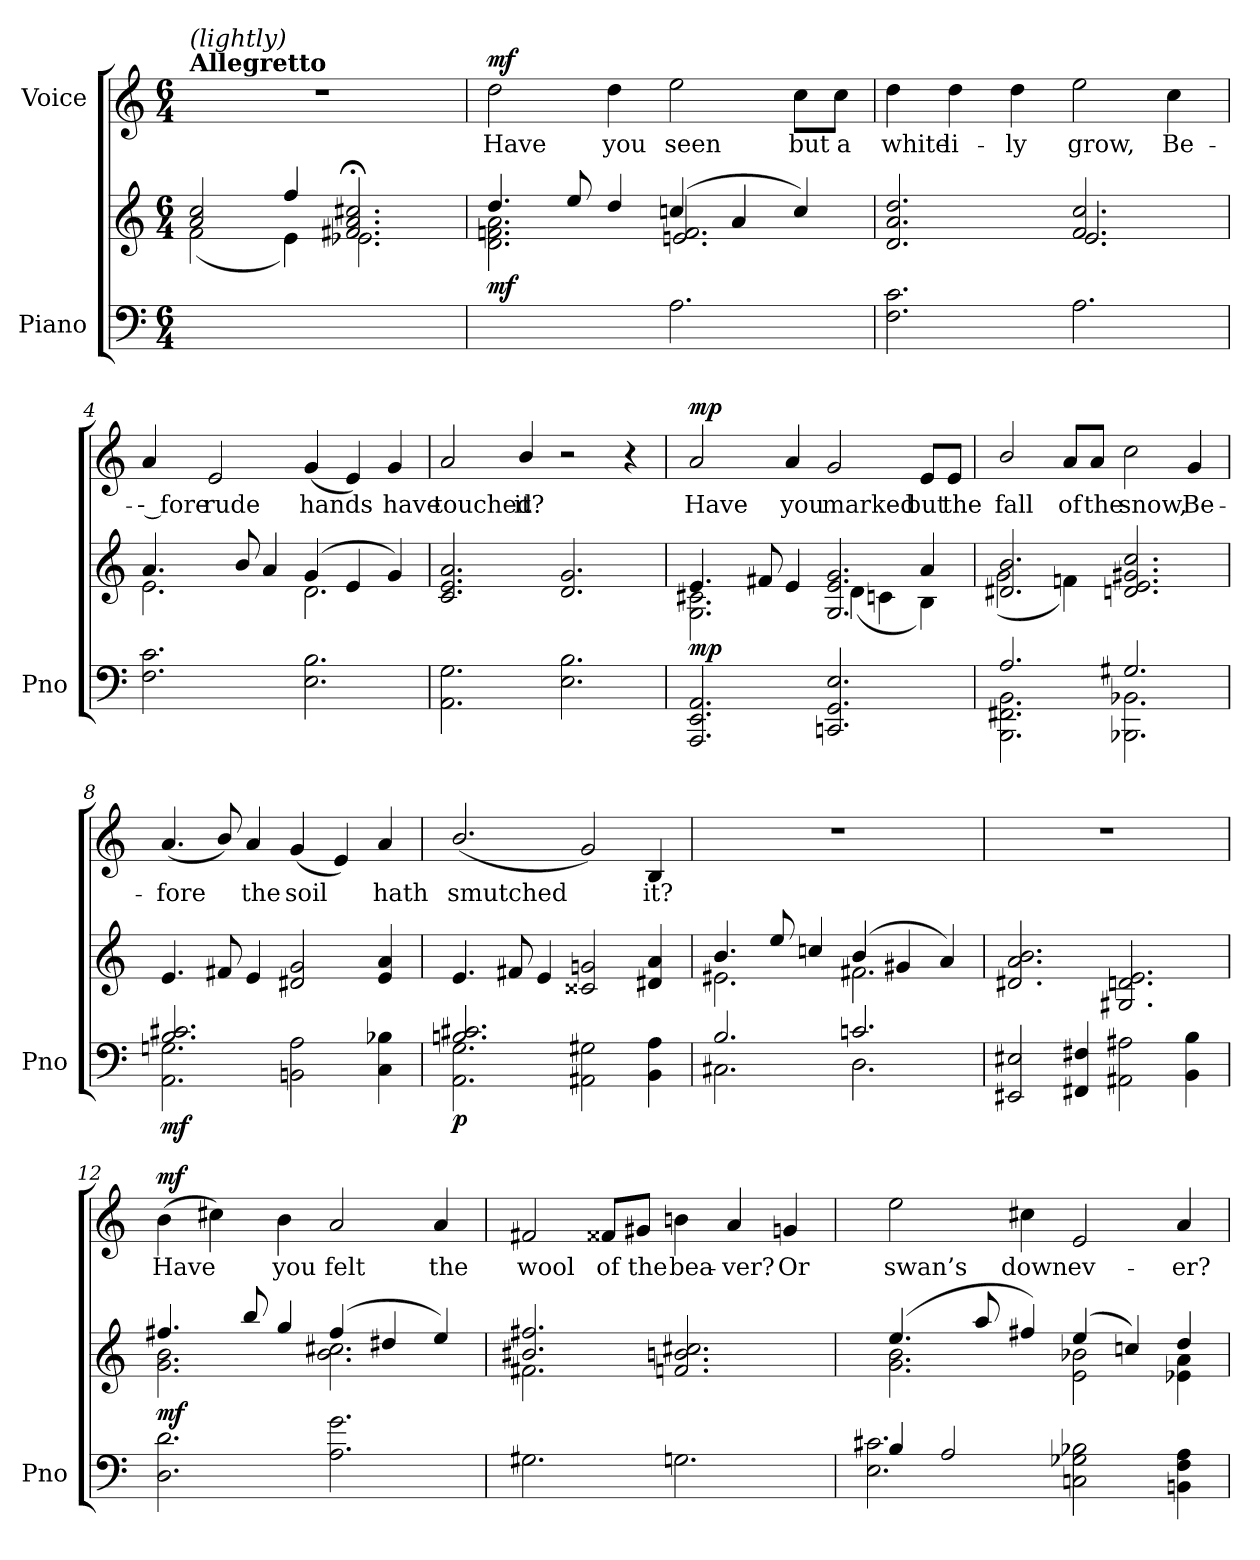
**kern	**kern	**dynam	**kern	**text	**dynam
*part2	*part2	*part2	*part1	*part1	*part1
*staff3	*staff2	*staff2/3	*staff1	*staff1	*staff1
*I"Piano	*	*	*I"Voice	*	*
*I'Pno	*	*	*	*	*
*clefF4	*clefG2	*	*clefG2	*	*
*k[]	*k[]	*	*k[]	*	*
*M6/4	*M6/4	*	*M6/4	*	*
=1	=1	=1	=1	=1	=1
*	*^	*	*	*	*
!	!	!	!	!LO:TX:a:B:t=Allegretto	!	!
!	!	!	!	!LO:TX:a:i:t=(lightly)	!	!
!	!	!	!LO:DY:a=2	!	!	!
!	!	!	!LO:DY:n=1:a=2	!	!	!
1.ryy	2a/ 2cc/	(<2f\	p other-dynamics	1.r	.	.
.	4ff/	4e\)	.	.	.	.
.	2.f#X/;< 2.a/;< 2.cc#X/;<	2.e-X\	.	.	.	.
=2	=2	=2	=2	=2	=2	=2
!	!	!	!LO:DY:a=2	!	!LO:LY:b	!LO:DY:a
2.ryy	4.dd/	2.d\ 2.fn\ 2.a\	mf	2dd\	Have	mf
.	8ee/	.	.	.	.	.
!	!	!	!	!	!LO:LY:b	!
.	4dd/	.	.	4dd\	you	.
!	!	!	!	!	!LO:LY:b	!
2.A\	(>4ccn/	2.en/ 2.f/	.	2ee\	seen	.
.	4a/	.	.	.	.	.
!	!	!	!	!	!LO:LY:b	!
.	4cc/)	.	.	8cc\L	but	.
!	!	!	!	!	!LO:LY:b	!
.	.	.	.	8cc\J	a	.
=3	=3	=3	=3	=3	=3	=3
*^	*	*	*	*	*	*
!	!	!	!	!	!	!LO:LY:b	!
2.F\ 2.c\	2.ryy	2.d/ 2.a/ 2.dd/	2.ryy	.	4dd\	white	.
!	!	!	!	!	!	!LO:LY:b	!
.	.	.	.	.	4dd\	li-	.
!	!	!	!	!	!	!LO:LY:b	!
.	.	.	.	.	4dd\	-ly	.
!	!	!	!	!	!	!LO:LY:b	!
2.ryy	2.A\	2.f/ 2.cc/	2.e/	.	2ee\	grow,	.
!	!	!	!	!	!	!LO:LY:b	!
.	.	.	.	.	4cc\	Be-	.
*v	*v	*	*	*	*	*	*
!!LO:LB:g=z
=4	=4	=4	=4	=4	=4	=4
!	!	!	!	!	!LO:LY:b	!
2.F\ 2.c\	4.a/	2.e\	.	4a/	-- fore	.
!	!	!	!	!	!LO:LY:b	!
.	.	.	.	2e/	rude	.
.	8b/	.	.	.	.	.
.	4a/	.	.	.	.	.
!	!	!	!	!	!LO:LY:b	!
2.E\ 2.B\	(4g/	2.d\	.	(4g/	hands	.
.	4e/	.	.	4e/)	.	.
!	!	!	!	!	!LO:LY:b	!
.	4g/)	.	.	4g/	have	.
*	*v	*v	*	*	*	*
=5	=5	=5	=5	=5	=5
!	!	!	!	!LO:LY:b	!
2.AA\ 2.G\	2.c/ 2.e/ 2.a/	.	2a/	touched	.
!	!	!	!	!LO:LY:b	!
.	.	.	4b/	it?	.
2.E\ 2.B\	2.d/ 2.g/	.	2r	.	.
.	.	.	4r	.	.
=6	=6	=6	=6	=6	=6
*	*^	*	*	*	*
*	*	*^	*	*	*	*
!	!	!	!	!LO:DY:b	!	!LO:LY:b	!LO:DY:a
2.AAA/ 2.EE/ 2.AA/	4.e/	2.G\ 2.c#X\	4ryy	mp	2a/	Have	mp
*	*	*v	*v	*	*	*	*
.	8f#X/	.	.	.	.	.
!	!	!	!	!	!LO:LY:b	!
.	4e/	.	.	4a/	you	.
!	!	!	!	!	!LO:LY:b	!
2.CCn/ 2.GG/ 2.E/	2.G/ 2.e/ 2.g/	(4d\	.	2g/	marked	.
.	.	4cn\	.	.	.	.
*	*	*^	*	*	*	*
!	!	!	!	!	!	!LO:LY:b	!
.	.	4B\)	4a/	.	8e/L	but	.
!	!	!	!	!	!	!LO:LY:b	!
.	.	.	.	.	8e/J	the	.
*	*	*v	*v	*	*	*	*
!!LO:LB:g=z
=7	=7	=7	=7	=7	=7	=7
*^	*	*	*	*	*	*
!	!	!	!	!	!	!LO:LY:b	!
2.A/	2.BBB\ 2.FF#X\ 2.BB\	2.d#X/ 2.b/	(2g\	.	2b/	fall	.
!	!	!	!	!	!	!LO:LY:b	!
.	.	.	4fn\)	.	8a/L	of	.
!	!	!	!	!	!	!LO:LY:b	!
.	.	.	.	.	8a/J	the	.
!	!	!	!	!	!	!LO:LY:b	!
2.G#X/	2.BBB-X\ 2.BB-X\	2.dn/ 2.e/ 2.g#X/ 2.cc/	2.ryy	.	2cc\	snow,	.
!	!	!	!	!	!	!LO:LY:b	!
.	.	.	.	.	4g/	Be-	.
*	*	*v	*v	*	*	*	*
=8	=8	=8	=8	=8	=8	=8
!	!	!	!LO:DY:b=2	!	!LO:LY:b	!
2.B/ 2.c#X/	2.AA\ 2.Gn\	4.e/	mf	(4.a/	-fore	.
.	.	8f#X/	.	8b/)	.	.
!	!	!	!	!	!LO:LY:b	!
.	.	4e/	.	4a/	the	.
!	!	!	!	!	!LO:LY:b	!
2BBn\ 2A\	2.ryy	2d#X/ 2g/	.	(4g/	soil	.
.	.	.	.	4e/)	.	.
!	!	!	!	!	!LO:LY:b	!
4C\ 4B-X\	.	4e/ 4a/	.	4a/	hath	.
=9	=9	=9	=9	=9	=9	=9
!	!	!	!LO:DY:b=2	!	!LO:LY:b	!
2.Bn/ 2.c#X/	2.AA\ 2.G\	4.e/	p	(2.b/	smutched	.
.	.	8f#X/	.	.	.	.
.	.	4e/	.	.	.	.
2AA#X\ 2G#X\	2.ryy	2c##X/ 2gn/	.	2g/)	.	.
!	!	!	!	!	!LO:LY:b	!
4BB\ 4A\	.	4d#X/ 4a/	.	4B/	it?	.
!!LO:PB:g=z
=10	=10	=10	=10	=10	=10	=10
*	*	*^	*	*	*	*
2.B/	2.C#X\	4.b/	2.e#X\	.	1.r	.	.
.	.	8ee/	.	.	.	.	.
.	.	4ccn/	.	.	.	.	.
2.cn/	2.D\	(4b/	2.f#X\	.	.	.	.
.	.	4g#X/	.	.	.	.	.
.	.	4a/)	.	.	.	.	.
*v	*v	*	*	*	*	*	*
*	*v	*v	*	*	*	*
=11	=11	=11	=11	=11	=11
2EE#X/ 2E#X/	2.d#X/ 2.a/ 2.b/	.	1.r	.	.
4FF#X/ 4F#X/	.	.	.	.	.
2AA#X\ 2A#X\	2.G#X/ 2.dn/ 2.e/	.	.	.	.
4BB\ 4B\	.	.	.	.	.
=12	=12	=12	=12	=12	=12
*	*^	*	*	*	*
!	!	!	!LO:DY:b	!	!LO:LY:b	!LO:DY:a
2.D\ 2.d\	4.ff#X/	2.g\ 2.b\	mf	(4b\	Have	mf
.	.	.	.	4cc#X\)	.	.
.	8bb/	.	.	.	.	.
!	!	!	!	!	!LO:LY:b	!
.	4gg/	.	.	4b\	you	.
!	!	!	!	!	!LO:LY:b	!
2.A\ 2.g\	(4ff#/	2.b\ 2.cc#X\	.	2a/	felt	.
.	4dd#X/	.	.	.	.	.
!	!	!	!	!	!LO:LY:b	!
.	4ee/)	.	.	4a/	the	.
!!LO:LB:g=z
=13	=13	=13	=13	=13	=13	=13
!	!	!	!	!	!LO:LY:b	!
2.G#X\	2.b#X/ 2.ff#X/	2.f#X\	.	2f#X/	wool	.
!	!	!	!	!	!LO:LY:b	!
.	.	.	.	8f##X/L	of	.
!	!	!	!	!	!LO:LY:b	!
.	.	.	.	8g#X/J	the	.
!	!	!	!	!	!LO:LY:b	!
2.Gn\	2.fn/ 2.bn/ 2.cc#X/	2.ryy	.	4bn\	bea-	.
!	!	!	!	!	!LO:LY:b	!
.	.	.	.	4a/	-ver?	.
!	!	!	!	!	!LO:LY:b	!
.	.	.	.	4gn/	Or	.
=14	=14	=14	=14	=14	=14	=14
*^	*	*	*	*	*	*
!	!	!	!	!	!	!LO:LY:b	!
4B/	2.E\ 2.c#X\	(4.ee/	2.g\ 2.b\	.	2ee\	swan’s	.
2A/	.	.	.	.	.	.	.
.	.	8aa/	.	.	.	.	.
!	!	!	!	!	!	!LO:LY:b	!
.	.	4ff#X/)	.	.	4cc#X\	down	.
!	!	!	!	!	!	!LO:LY:b	!
2Cn\ 2G-X\ 2B-X\	2.ryy	(4ee/	2e\ 2b-X\	.	2e/	ev-	.
.	.	4ccn/)	.	.	.	.	.
!	!	!	!	!	!	!LO:LY:b	!
4BBn\ 4F\ 4A\	.	4dd/	4e-X\ 4a\	.	4a/	-er?	.
*v	*v	*	*	*	*	*	*
*	*v	*v	*	*	*	*
=	=	=	=	=	=
*-	*-	*-	*-	*-	*-
